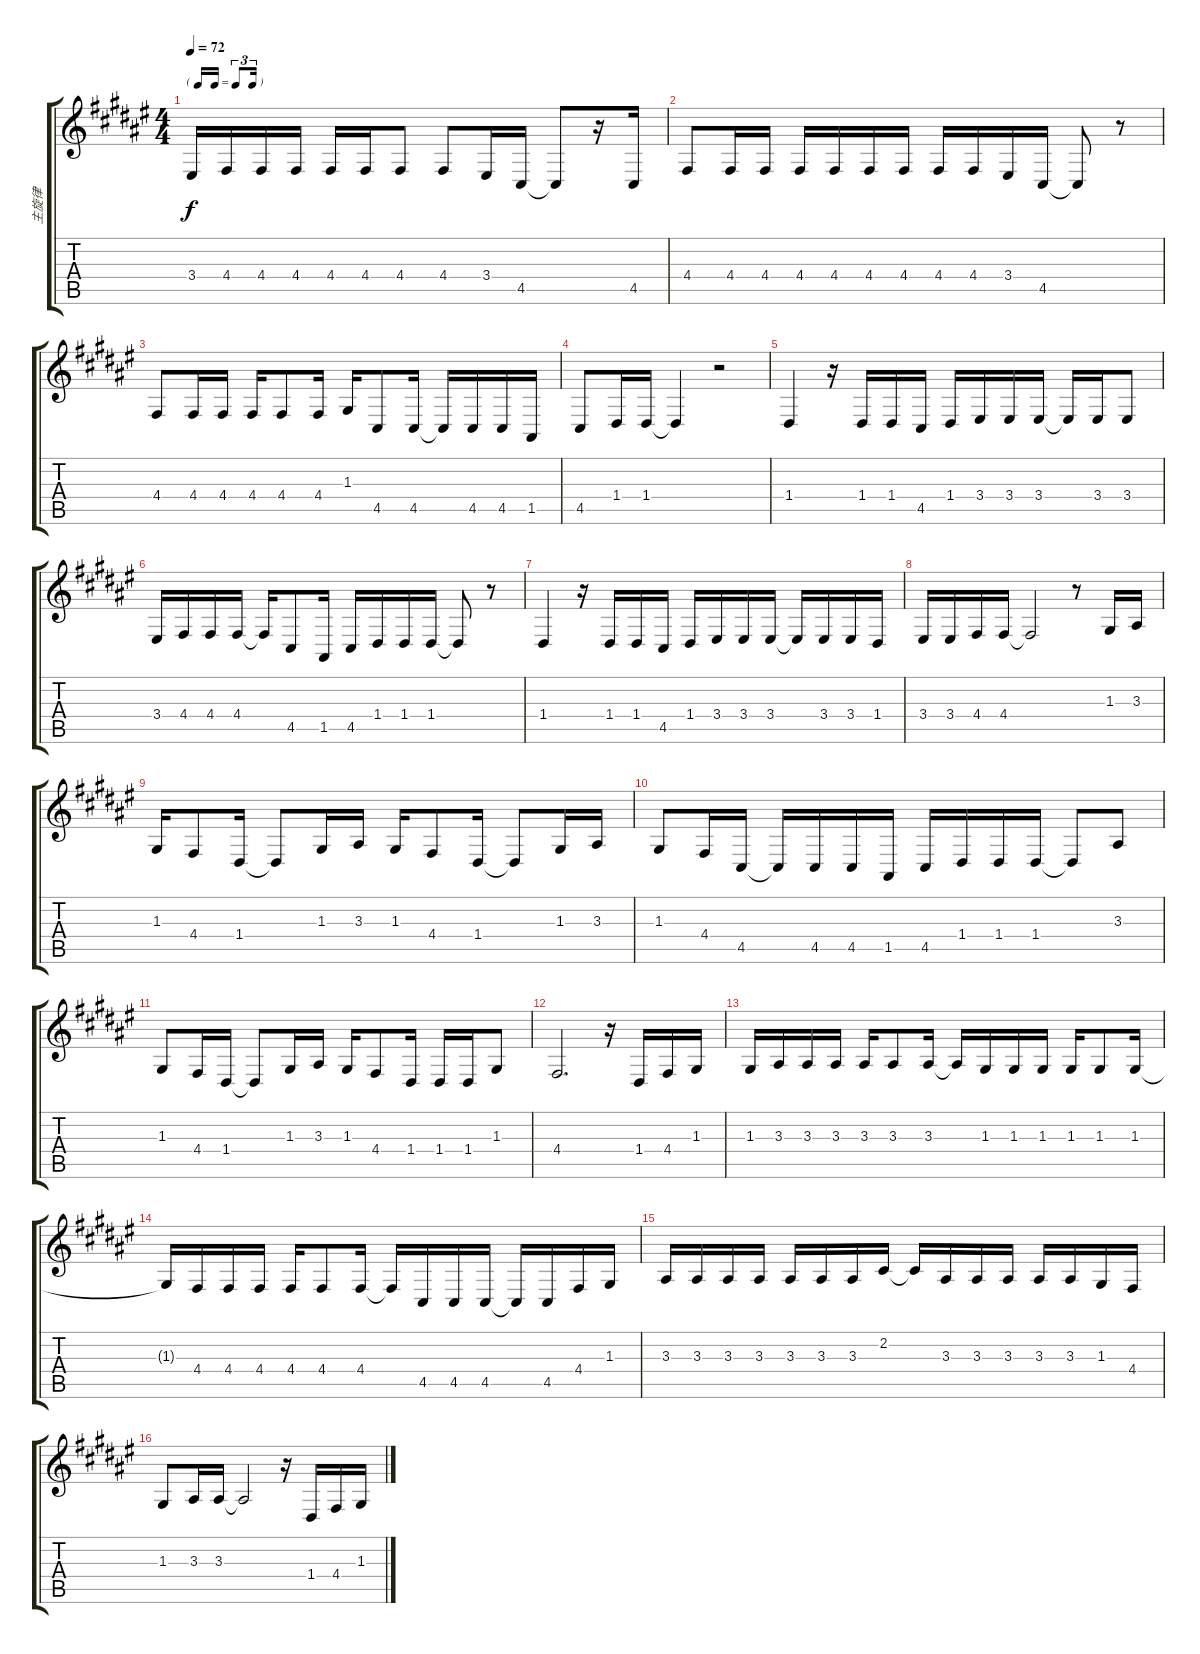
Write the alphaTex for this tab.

\track ("主旋律" "主旋律") {instrument sitar}
\staff {score tabs}
\tuning (E4 B3 G3 D3 A2 E2) {hide}
\ts (4 4)
\tf triplet16th
\tempo 72
\clef g2
\ks f#
3.4.16{dy f} 4.4.16 4.4.16 4.4.16 4.4.16 4.4.16 4.4.8 4.4.8 3.4.16 4.5.16 4.5{t}.8 r.16 4.5.16 |
4.4.8 4.4.16 4.4.16 4.4.16 4.4.16 4.4.16 4.4.16 4.4.16 4.4.16 3.4.16 4.5.16 4.5{t}.8 r.8 |
4.4.8 4.4.16 4.4.16 4.4.16 4.4.8 4.4.16 1.3.16 4.5.8 4.5.16 4.5{t}.16 4.5.16 4.5.16 1.5.16 |
4.5.8 1.4.16 1.4.16 1.4{t}.4 r.2 |
1.4.4 r.16 1.4.16 1.4.16 4.5.16 1.4.16 3.4.16 3.4.16 3.4.16 3.4{t}.16 3.4.16 3.4.8 |
3.4.16 4.4.16 4.4.16 4.4.16 4.4{t}.16 4.5.8 1.5.16 4.5.16 1.4.16 1.4.16 1.4.16 1.4{t}.8 r.8 |
1.4.4 r.16 1.4.16 1.4.16 4.5.16 1.4.16 3.4.16 3.4.16 3.4.16 3.4{t}.16 3.4.16 3.4.16 1.4.16 |
3.4.16 3.4.16 4.4.16 4.4.16 4.4{t}.2 r.8 1.3.16 3.3.16 |
1.3.16 4.4.8 1.4.16 1.4{t}.8 1.3.16 3.3.16 1.3.16 4.4.8 1.4.16 1.4{t}.8 1.3.16 3.3.16 |
1.3.8 4.4.16 4.5.16 4.5{t}.16 4.5.16 4.5.16 1.5.16 4.5.16 1.4.16 1.4.16 1.4.16 1.4{t}.8 3.3.8 |
1.3.8 4.4.16 1.4.16 1.4{t}.8 1.3.16 3.3.16 1.3.16 4.4.8 1.4.16 1.4.16 1.4.16 1.3.8 |
4.4.2{d} r.16 1.4.16 4.4.16 1.3.16 |
1.3.16 3.3.16 3.3.16 3.3.16 3.3.16 3.3.8 3.3.16 3.3{t}.16 1.3.16 1.3.16 1.3.16 1.3.16 1.3.8 1.3.16 |
1.3{t}.16 4.4.16 4.4.16 4.4.16 4.4.16 4.4.8 4.4.16 4.4{t}.16 4.5.16 4.5.16 4.5.16 4.5{t}.16 4.5.16 4.4.16 1.3.16 |
3.3.16 3.3.16 3.3.16 3.3.16 3.3.16 3.3.16 3.3.16 2.2.16 2.2{t}.16 3.3.16 3.3.16 3.3.16 3.3.16 3.3.16 1.3.16 4.4.16 |
1.3.8 3.3.16 3.3.16 3.3{t}.2 r.16 1.4.16 4.4.16 1.3.16
